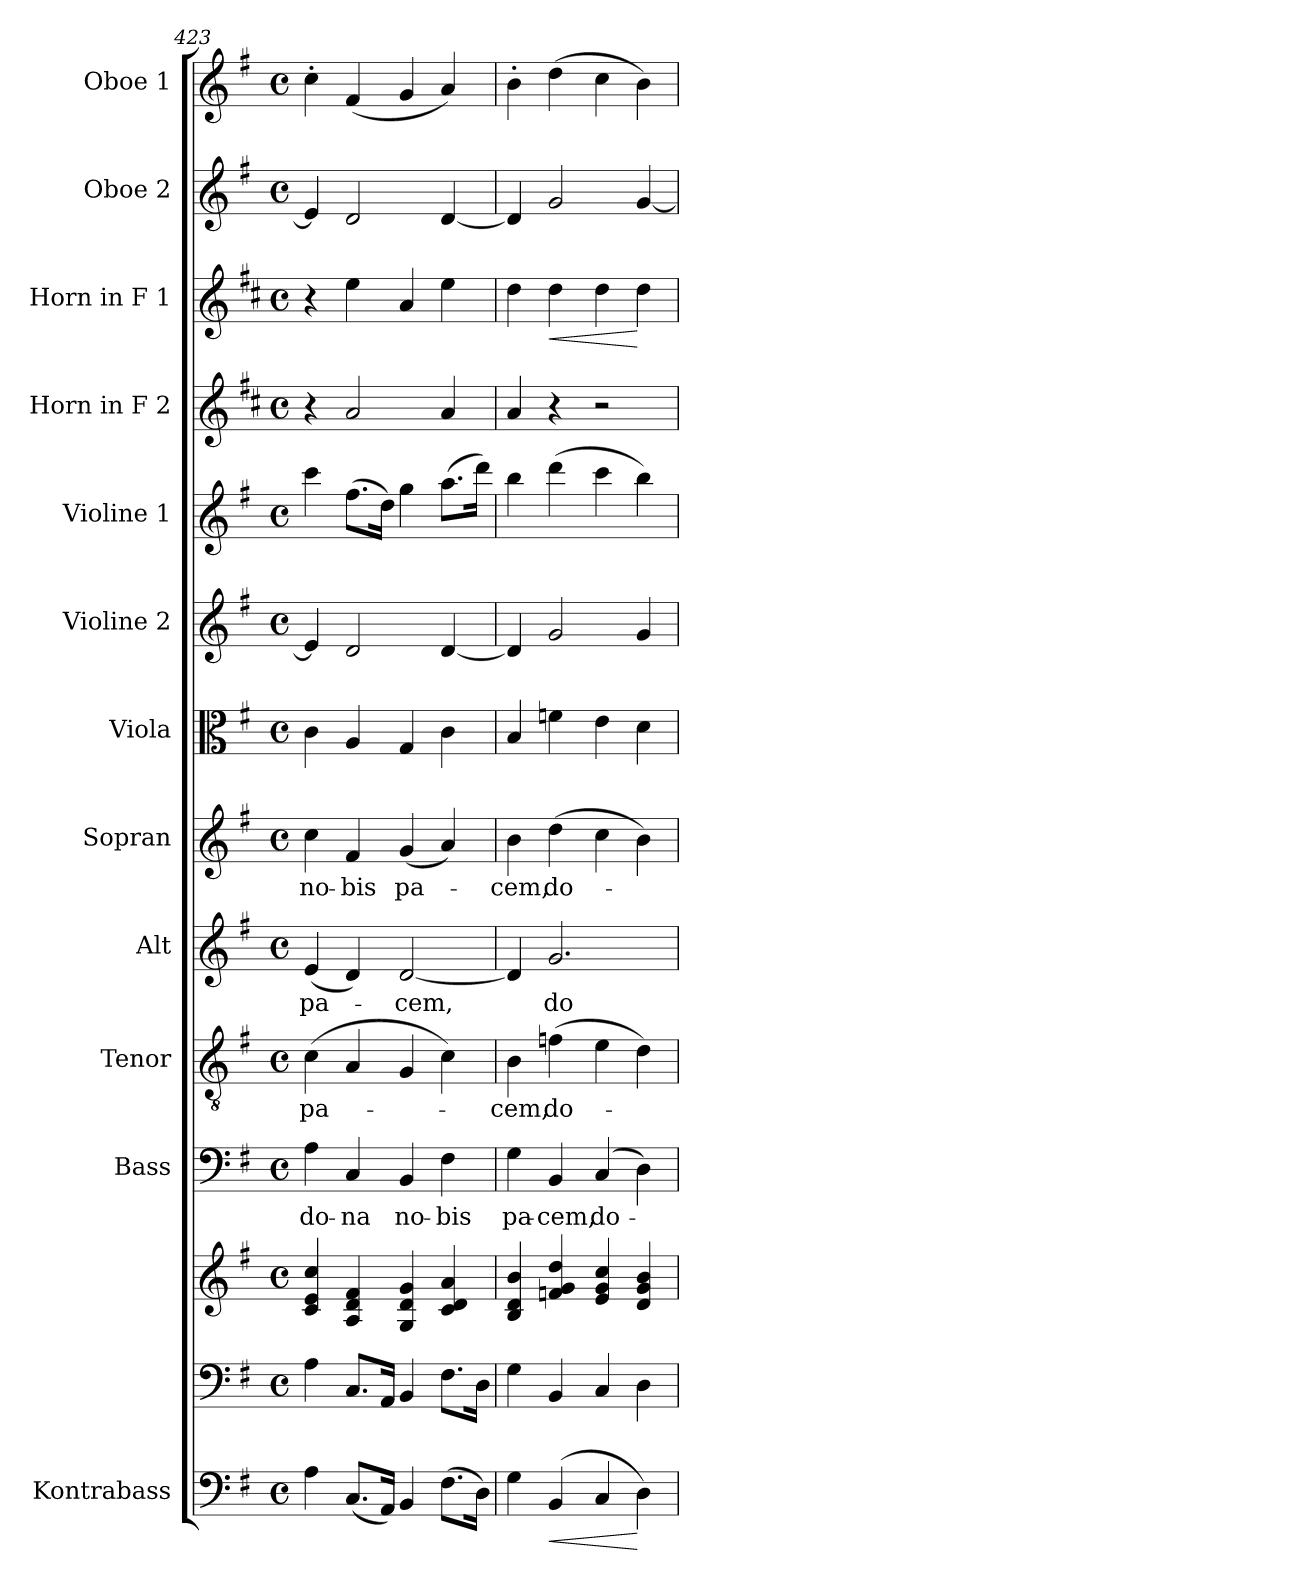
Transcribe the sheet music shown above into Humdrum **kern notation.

**kern	**dynam	**kern	**kern	**kern	**text	**kern	**text	**kern	**text	**kern	**text	**kern	**kern	**kern	**kern	**kern	**dynam	**kern	**kern
*part13	*part13	*part12	*part12	*part11	*part11	*part10	*part10	*part9	*part9	*part8	*part8	*part7	*part6	*part5	*part4	*part3	*part3	*part2	*part1
*staff14	*staff14	*staff13	*staff12	*staff11	*staff11	*staff10	*staff10	*staff9	*staff9	*staff8	*staff8	*staff7	*staff6	*staff5	*staff4	*staff3	*staff3	*staff2	*staff1
*I"Kontrabass	*	*	*	*I"Bass	*	*I"Tenor	*	*I"Alt	*	*I"Sopran	*	*I"Viola	*I"Violine 2	*I"Violine 1	*I"Horn in F 2	*I"Horn in F 1	*	*I"Oboe 2	*I"Oboe 1
*I'Kb.	*	*	*	*I'B.	*	*I'T.	*	*I'A.	*	*I'S.	*	*I'Vla.	*I'Vl. 2	*I'Vl. 1	*	*	*	*I'Ob. 2	*I'Ob. 1
*clefF4	*	*clefF4	*clefG2	*clefF4	*	*clefGv2	*	*clefG2	*	*clefG2	*	*clefC3	*clefG2	*clefG2	*clefG2	*clefG2	*	*clefG2	*clefG2
*ITrd7c12	*	*	*	*	*	*	*	*	*	*	*	*	*	*	*ITrd4c7	*ITrd4c7	*	*	*
*k[f#]	*	*k[f#]	*k[f#]	*k[f#]	*	*k[f#]	*	*k[f#]	*	*k[f#]	*	*k[f#]	*k[f#]	*k[f#]	*k[f#]	*k[f#]	*	*k[f#]	*k[f#]
*G:	*	*G:	*G:	*G:	*	*G:	*	*G:	*	*G:	*	*G:	*G:	*G:	*G:	*G:	*	*G:	*G:
*M4/4	*	*M4/4	*M4/4	*M4/4	*	*M4/4	*	*M4/4	*	*M4/4	*	*M4/4	*M4/4	*M4/4	*M4/4	*M4/4	*	*M4/4	*M4/4
*met(c)	*	*met(c)	*met(c)	*met(c)	*	*met(c)	*	*met(c)	*	*met(c)	*	*met(c)	*met(c)	*met(c)	*met(c)	*met(c)	*	*met(c)	*met(c)
=423	=423	=423	=423	=423	=423	=423	=423	=423	=423	=423	=423	=423	=423	=423	=423	=423	=423	=423	=423
!	!	!	!	!	!LO:LY:b	!	!LO:LY:b	!	!LO:LY:b	!	!LO:LY:b	!	!	!	!	!	!	!	!
4AA\	.	4A\	4c/ 4e/ 4cc/	4A\	do-	(>4c\	pa-	(<4e/	pa-	4cc\	no-	4c\	4e/]	4ccc\	4r	4r	.	4e/]	4cc'>\
!	!	!	!	!	!LO:LY:b	!	!	!	!	!	!LO:LY:b	!	!	!	!	!	!	!	!
(<8.CC/L	.	8.C/L	4A/ 4d/ 4f#/	4C/	-na	4A/	.	4d/)	.	4f#/	-bis	4A/	2d/	(>8.ff#\L	2d/	4a\	.	2d/	(<4f#/
16AAA/Jk)	.	16AA/Jk	.	.	.	.	.	.	.	.	.	.	.	16dd\Jk)	.	.	.	.	.
!	!	!	!	!	!LO:LY:b	!	!	!	!LO:LY:b	!	!LO:LY:b	!	!	!	!	!	!	!	!
4BBB/	.	4BB/	4G/ 4d/ 4g/	4BB/	no-	4G/	.	[2d/	-cem,	(<4g/	pa-	4G/	.	4gg\	.	4d/	.	.	4g/
!	!	!	!	!	!LO:LY:b	!	!	!	!	!	!	!	!	!	!	!	!	!	!
(>8.FF#\L	.	8.F#\L	4c/ 4d/ 4a/	4F#\	-bis	4c\)	.	.	.	4a/)	.	4c\	[4d/	(>8.aa\L	4d/	4a\	.	[4d/	4a/)
16DD\Jk)	.	16D\Jk	.	.	.	.	.	.	.	.	.	.	.	16ddd\Jk)	.	.	.	.	.
=424	=424	=424	=424	=424	=424	=424	=424	=424	=424	=424	=424	=424	=424	=424	=424	=424	=424	=424	=424
!	!	!	!	!	!LO:LY:b	!	!LO:LY:b	!	!	!	!LO:LY:b	!	!	!	!	!	!	!	!
4GG\	.	4G\	4B/ 4d/ 4b/	4G\	pa-	4B\	-cem,	4d/]	.	4b\	-cem,	4B/	4d/]	4bb\	4d/	4g\	.	4d/]	4b'>\
!	!LO:HP:b	!	!	!	!LO:LY:b	!	!LO:LY:b	!	!LO:LY:b	!	!LO:LY:b	!	!	!	!	!	!LO:HP:b	!	!
(4BBB/	<	4BB/	4fn/ 4g/ 4dd/	4BB/	-cem,	(>4fn\	do-	2.g/	do-	(>4dd\	do-	4fn\	2g/	(>4ddd\	4r	4g\	<	2g/	(>4dd\
!	!	!	!	!	!LO:LY:b	!	!	!	!	!	!	!	!	!	!	!	!	!	!
4CC/	.	4C/	4e/ 4g/ 4cc/	(4C/	do-	4e\	.	.	.	4cc\	.	4e\	.	4ccc\	2r	4g\	.	.	4cc\
4DD\)	[	4D\	4d/ 4g/ 4b/	4D\)	.	4d\)	.	.	.	4b\)	.	4d\	4g/	4bb\)	.	4g\	[	[4g/	4b\)
=	=	=	=	=	=	=	=	=	=	=	=	=	=	=	=	=	=	=	=
*-	*-	*-	*-	*-	*-	*-	*-	*-	*-	*-	*-	*-	*-	*-	*-	*-	*-	*-	*-
